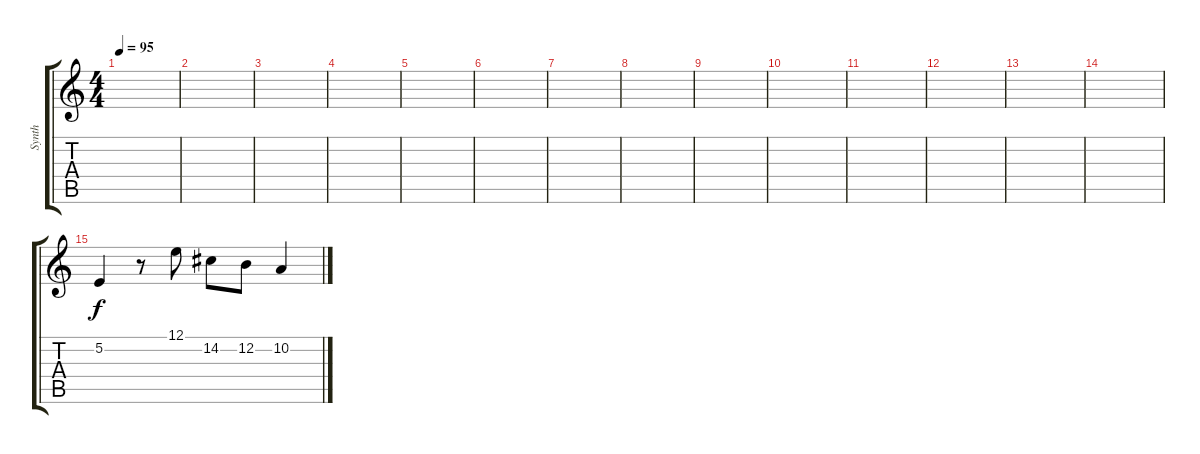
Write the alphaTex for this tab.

\track ("Synth" "Synth") {instrument pad5bowed}
\staff {score tabs}
\tuning (E4 B3 G3 D3 A2 E2) {hide}
\ts (4 4)
\tempo 95
\clef g2
\ks c
|
|
|
|
|
|
|
|
|
|
|
|
|
|
5.2.4 r.8 12.1.8 14.2.8 12.2.8 10.2.4
